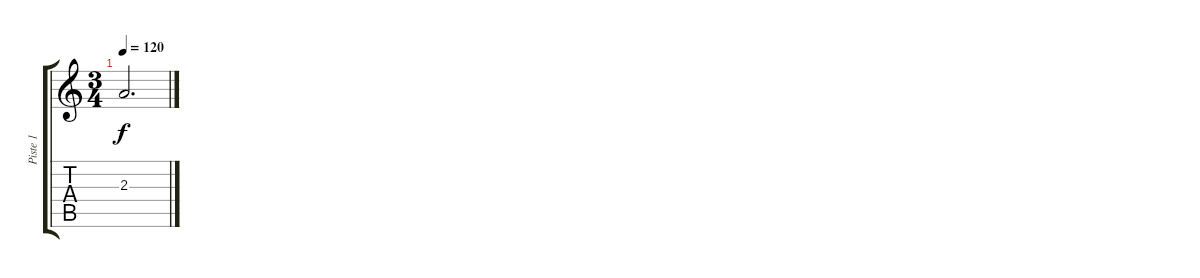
\track ("Piste 1" "Piste 1") {instrument acousticguitarnylon}
\staff {score tabs}
\tuning (E4 B3 G3 D3 A2 E2) {hide}
\ts (3 4)
\tempo 120
\clef g2
\ks c
2.3.2{d dy f}
